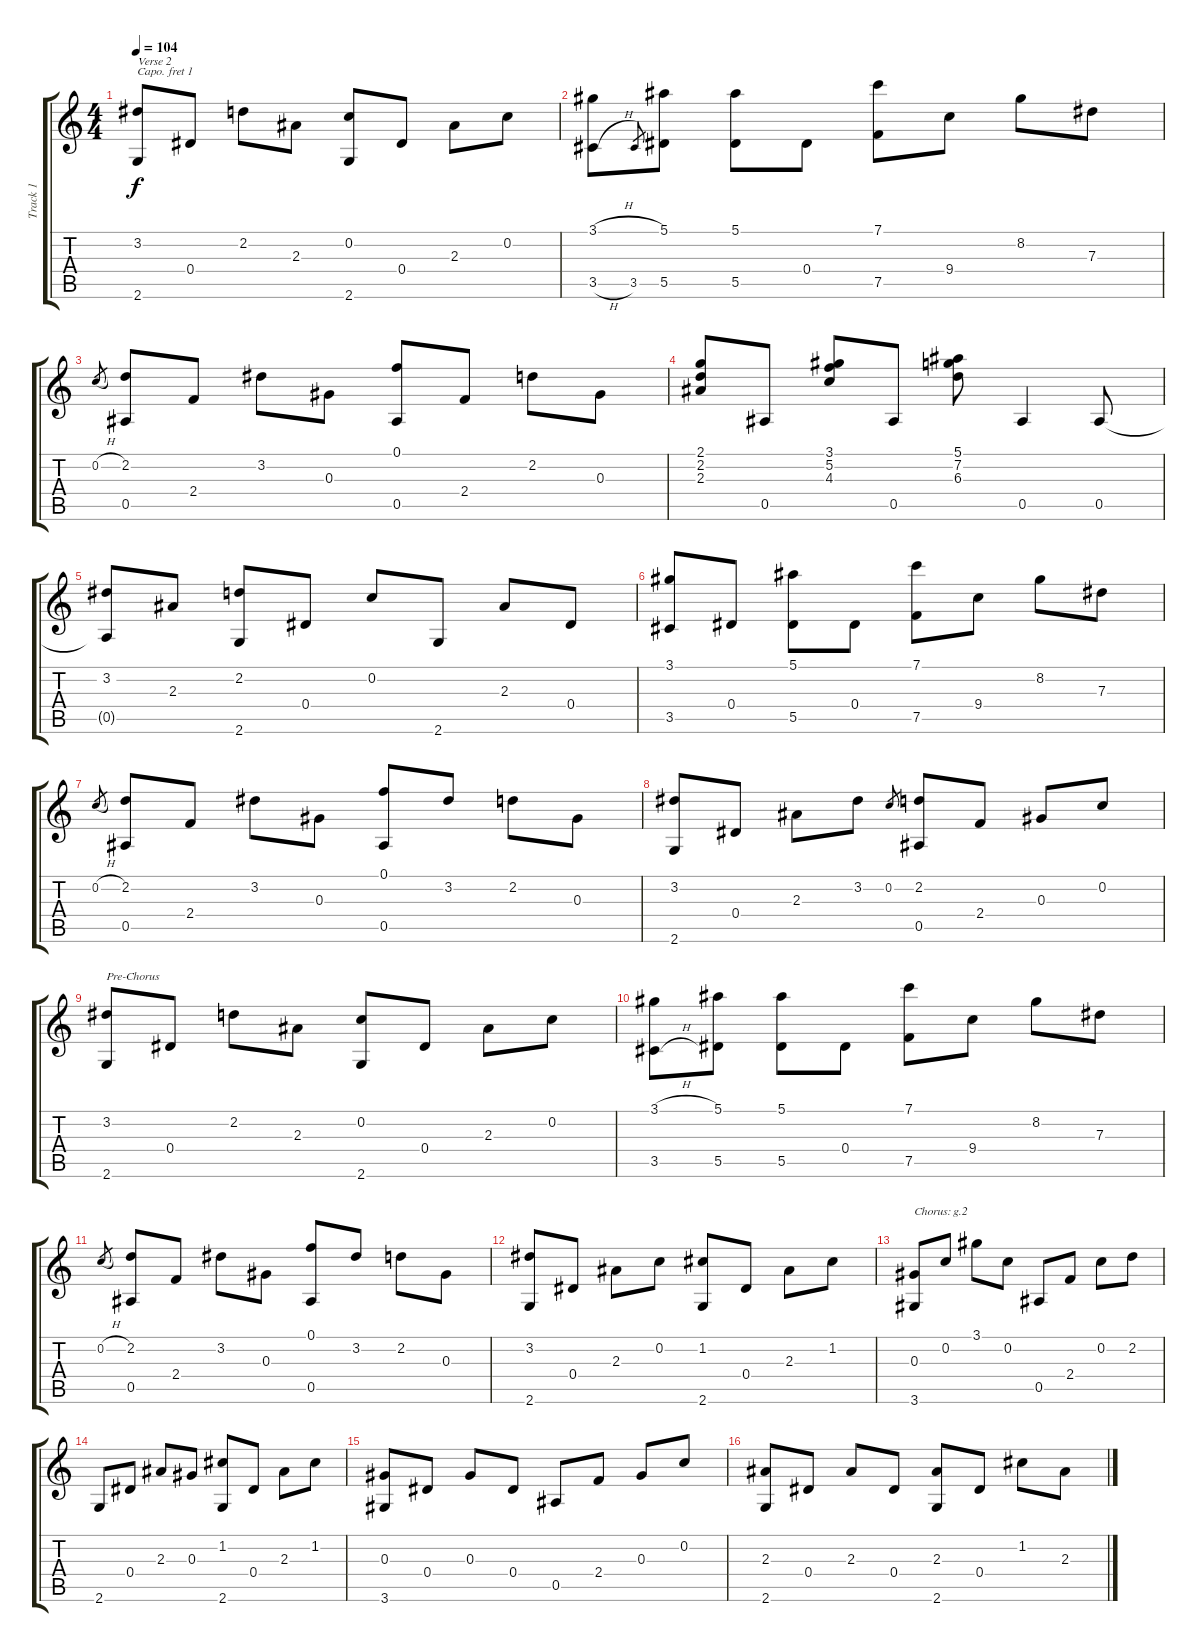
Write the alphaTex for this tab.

\track ("Track 1" "Track 1") {instrument acousticguitarnylon}
\staff {score tabs}
\capo 1
\tuning (E4 B3 G3 D3 A2 E2) {hide}
\ts (4 4)
\tempo 104
\clef g2
\ks c
(3.2 2.6).8{txt "Verse 2" dy f} 0.4.8 2.2.8 2.3.8 (0.2 2.6).8 0.4.8 2.3.8 0.2.8 |
(3.1{h} 3.5{h}).8 3.5.8{gr} (5.1 5.5).8 (5.1 5.5).8 0.4.8 (7.1 7.5).8 9.4.8 8.2.8 7.3.8 |
0.2{h}.8{gr} (2.2 0.5).8 2.4.8 3.2.8 0.3.8 (0.1 0.5).8 2.4.8 2.2.8 0.3.8 |
(2.1 2.2 2.3).8 0.5.8 (3.1 5.2 4.3).8 0.5.8 (5.1 7.2 6.3).8 0.5.4 0.5.8 |
(3.2 0.5{t}).8 2.3.8 (2.2 2.6).8 0.4.8 0.2.8 2.6.8 2.3.8 0.4.8 |
(3.1 3.5).8 0.4.8 (5.1 5.5).8 0.4.8 (7.1 7.5).8 9.4.8 8.2.8 7.3.8 |
0.2{h}.8{gr} (2.2 0.5).8 2.4.8 3.2.8 0.3.8 (0.1 0.5).8 3.2.8 2.2.8 0.3.8 |
(3.2 2.6).8 0.4.8 2.3.8 3.2.8 0.2.8{gr} (2.2 0.5).8 2.4.8 0.3.8 0.2.8 |
(3.2 2.6).8{txt "Pre-Chorus"} 0.4.8 2.2.8 2.3.8 (0.2 2.6).8 0.4.8 2.3.8 0.2.8 |
(3.1{h} 3.5{h}).8 (5.1 5.5).8 (5.1 5.5).8 0.4.8 (7.1 7.5).8 9.4.8 8.2.8 7.3.8 |
0.2{h}.8{gr} (2.2 0.5).8 2.4.8 3.2.8 0.3.8 (0.1 0.5).8 3.2.8 2.2.8 0.3.8 |
(3.2 2.6).8 0.4.8 2.3.8 0.2.8 (1.2 2.6).8 0.4.8 2.3.8 1.2.8 |
(0.3 3.6).8{txt "Chorus: g.2"} 0.2.8 3.1.8 0.2.8 0.5.8 2.4.8 0.2.8 2.2.8 |
2.6.8 0.4.8 2.3.8 0.3.8 (1.2 2.6).8 0.4.8 2.3.8 1.2.8 |
(0.3 3.6).8 0.4.8 0.3.8 0.4.8 0.5.8 2.4.8 0.3.8 0.2.8 |
(2.3 2.6).8 0.4.8 2.3.8 0.4.8 (2.3 2.6).8 0.4.8 1.2.8 2.3.8
